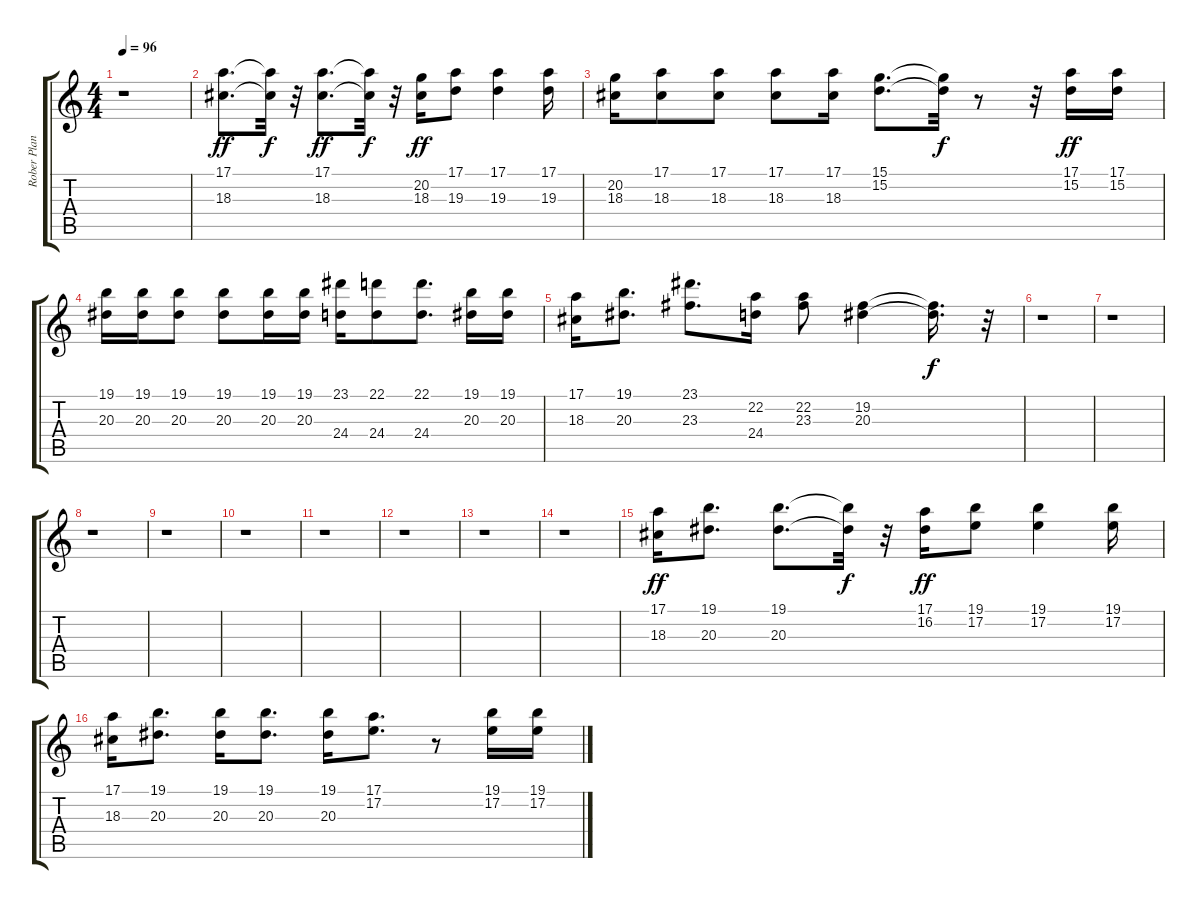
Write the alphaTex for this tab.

\track ("Rober Plant - Backing Vocals" "Rober Plan") {instrument flute}
\staff {score tabs}
\tuning (E4 B3 G3 D3 A2 E2) {hide}
\ts (4 4)
\tempo 96
\clef g2
\ks c
r.1{dy ff} |
(17.1 18.3).8{d} (17.1{t} 18.3{t}).32{dy f} r.32 (17.1 18.3).8{d dy ff} (17.1{t} 18.3{t}).32{dy f} r.32 (20.2 18.3).16{dy ff} (17.1 19.3).8 (17.1 19.3).4 (17.1 19.3).16 |
(20.2 18.3).16 (17.1 18.3).8 (17.1 18.3).8 (17.1 18.3).8 (17.1 18.3).16 (15.1 15.2).8{d} (15.1{t} 15.2{t}).32{dy f} r.8 r.32 (17.1 15.2).16{dy ff} (17.1 15.2).16 |
(19.1 20.3).16 (19.1 20.3).16 (19.1 20.3).8 (19.1 20.3).8 (19.1 20.3).16 (19.1 20.3).16 (23.1 24.4).16 (22.1 24.4).8 (22.1 24.4).8{d} (19.1 20.3).16 (19.1 20.3).16 |
(17.1 18.3).16 (19.1 20.3).8{d} (23.1 23.3).8{d} (22.2 24.4).16 (22.2 23.3).8 (19.2 20.3).4 (19.2{t} 20.3{t}).16{d dy f} r.32 |
r.1 |
r.1 |
r.1 |
r.1 |
r.1 |
r.1 |
r.1 |
r.1 |
r.1 |
(17.1 18.3).16{dy ff} (19.1 20.3).8{d} (19.1 20.3).8{d} (19.1{t} 20.3{t}).32{dy f} r.32 (17.1 16.2).16{dy ff} (19.1 17.2).8 (19.1 17.2).4 (19.1 17.2).16 |
(17.1 18.3).16 (19.1 20.3).8{d} (19.1 20.3).16 (19.1 20.3).8{d} (19.1 20.3).16 (17.1 17.2).8{d} r.8 (19.1 17.2).16 (19.1 17.2).16
